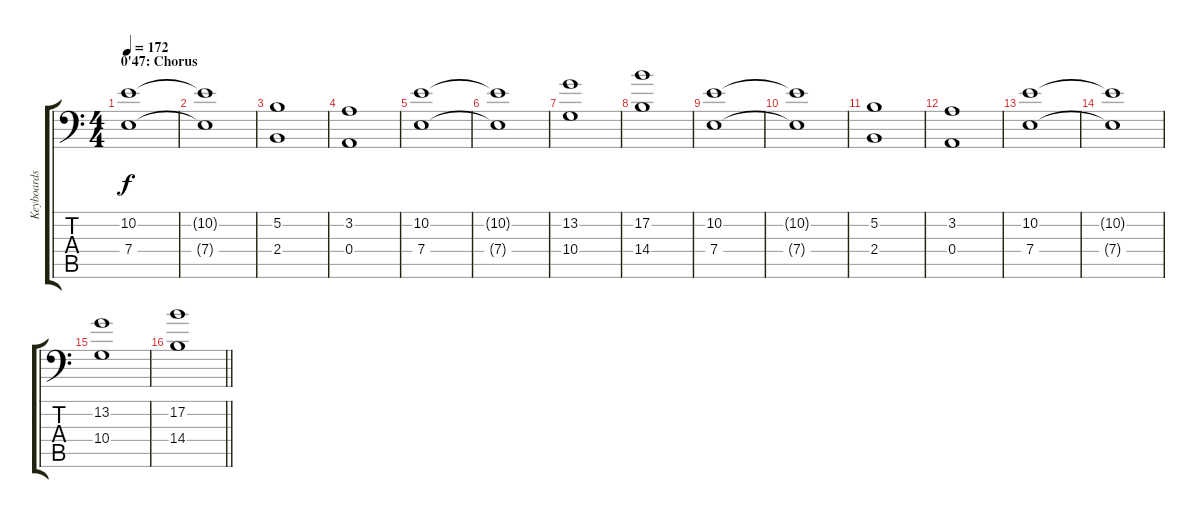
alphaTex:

\track ("Keyboards" "Keyboards") {instrument synthstrings2}
\staff {score tabs}
\tuning (B3 Gb3 D3 A2 E2 A1) {hide}
\ts (4 4)
\section ("" "0'47: Chorus")
\tempo 172
\clef f4
\ks c
(10.2 7.4).1{dy f} |
(10.2{t} 7.4{t}).1 |
(5.2 2.4).1 |
(3.2 0.4).1 |
(10.2 7.4).1 |
(10.2{t} 7.4{t}).1 |
(13.2 10.4).1 |
(17.2 14.4).1 |
(10.2 7.4).1 |
(10.2{t} 7.4{t}).1 |
(5.2 2.4).1 |
(3.2 0.4).1 |
(10.2 7.4).1 |
(10.2{t} 7.4{t}).1 |
(13.2 10.4).1 |
\barLineRight lightlight
(17.2 14.4).1
